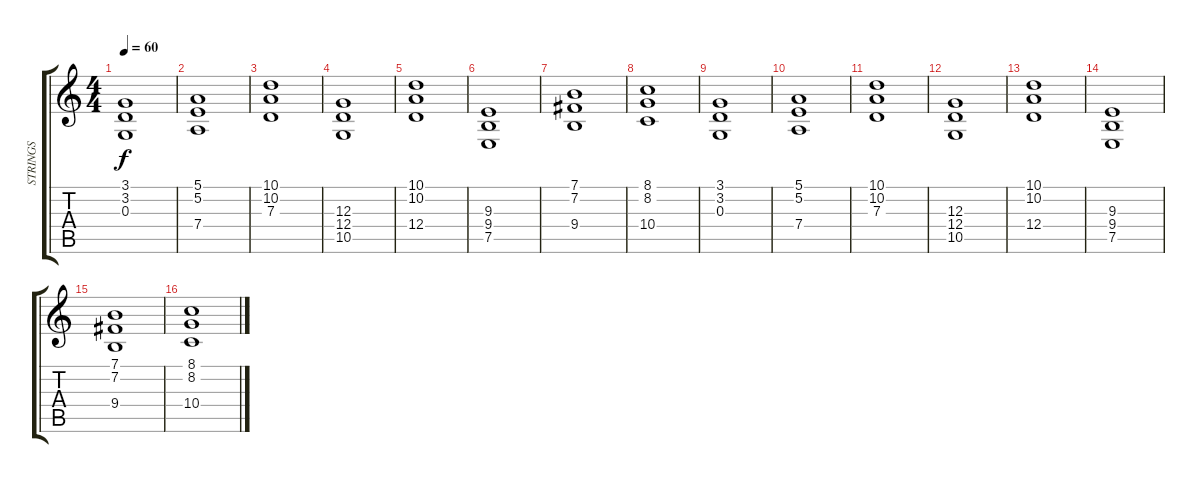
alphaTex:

\track (" STRINGS " " STRINGS ") {instrument stringensemble2}
\staff {score tabs}
\tuning (E4 B3 G3 D3 A2 E2) {hide}
\ts (4 4)
\tempo 60
\clef g2
\ks c
(3.1 3.2 0.3).1{dy f} |
(5.1 5.2 7.4).1 |
(10.1 10.2 7.3).1 |
(12.3 12.4 10.5).1 |
(10.1 10.2 12.4).1 |
(9.3 9.4 7.5).1 |
(7.1 7.2 9.4).1 |
(8.1 8.2 10.4).1 |
(3.1 3.2 0.3).1 |
(5.1 5.2 7.4).1 |
(10.1 10.2 7.3).1 |
(12.3 12.4 10.5).1 |
(10.1 10.2 12.4).1 |
(9.3 9.4 7.5).1 |
(7.1 7.2 9.4).1 |
(8.1 8.2 10.4).1
